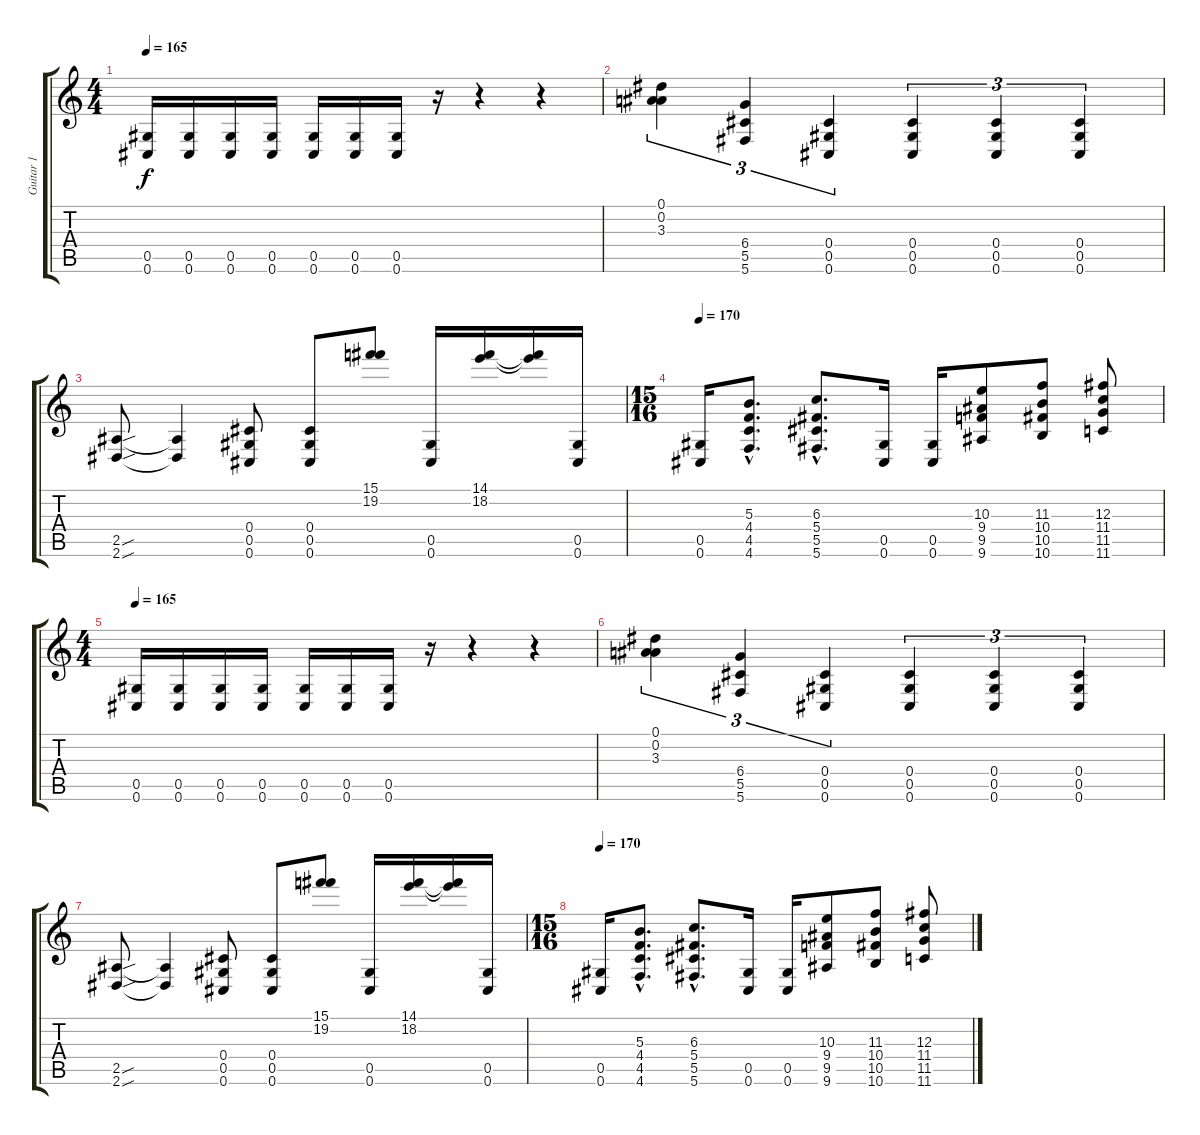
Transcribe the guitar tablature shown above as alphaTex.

\track ("Guitar 1" "Guitar 1") {instrument distortionguitar}
\staff {score tabs}
\tuning (Eb4 Bb3 Gb3 Db3 Ab2 Db2) {hide}
\ts (4 4)
\tempo 165
\clef g2
\ks c
(0.5 0.6).16{dy f} (0.5 0.6).16 (0.5 0.6).16 (0.5 0.6).16 (0.5 0.6).16 (0.5 0.6).16 (0.5 0.6).16 r.16 r.4 r.4 |
(0.1 0.2 3.3).4{tu (3 2)} (6.4 5.5 5.6).4{tu (3 2)} (0.4 0.5 0.6).4{tu (3 2)} (0.4 0.5 0.6).4{tu (3 2)} (0.4 0.5 0.6).4{tu (3 2)} (0.4 0.5 0.6).4{tu (3 2)} |
(2.5{sou} 2.6{sou}).8 (2.5{t} 2.6{t}).4 (0.4 0.5 0.6).8 (0.4 0.5 0.6).8 (15.1 19.2).8 (0.5 0.6).16 (14.1 18.2).16 (14.1{t} 18.2{t}).16 (0.5 0.6).16 |
\ts (15 16)
\tempo 170
(0.5 0.6).16 (5.3{hac} 4.4{hac} 4.5{hac} 4.6{hac}).8{d} (6.3{hac} 5.4{hac} 5.5{hac} 5.6{hac}).8{d} (0.5 0.6).16 (0.5 0.6).16 (10.3 9.4 9.5 9.6).8 (11.3 10.4 10.5 10.6).8 (12.3 11.4 11.5 11.6).8 |
\ts (4 4)
\tempo 165
(0.5 0.6).16 (0.5 0.6).16 (0.5 0.6).16 (0.5 0.6).16 (0.5 0.6).16 (0.5 0.6).16 (0.5 0.6).16 r.16 r.4 r.4 |
(0.1 0.2 3.3).4{tu (3 2)} (6.4 5.5 5.6).4{tu (3 2)} (0.4 0.5 0.6).4{tu (3 2)} (0.4 0.5 0.6).4{tu (3 2)} (0.4 0.5 0.6).4{tu (3 2)} (0.4 0.5 0.6).4{tu (3 2)} |
(2.5{sou} 2.6{sou}).8 (2.5{t} 2.6{t}).4 (0.4 0.5 0.6).8 (0.4 0.5 0.6).8 (15.1 19.2).8 (0.5 0.6).16 (14.1 18.2).16 (14.1{t} 18.2{t}).16 (0.5 0.6).16 |
\ts (15 16)
\tempo 170
(0.5 0.6).16 (5.3{hac} 4.4{hac} 4.5{hac} 4.6{hac}).8{d} (6.3{hac} 5.4{hac} 5.5{hac} 5.6{hac}).8{d} (0.5 0.6).16 (0.5 0.6).16 (10.3 9.4 9.5 9.6).8 (11.3 10.4 10.5 10.6).8 (12.3 11.4 11.5 11.6).8
